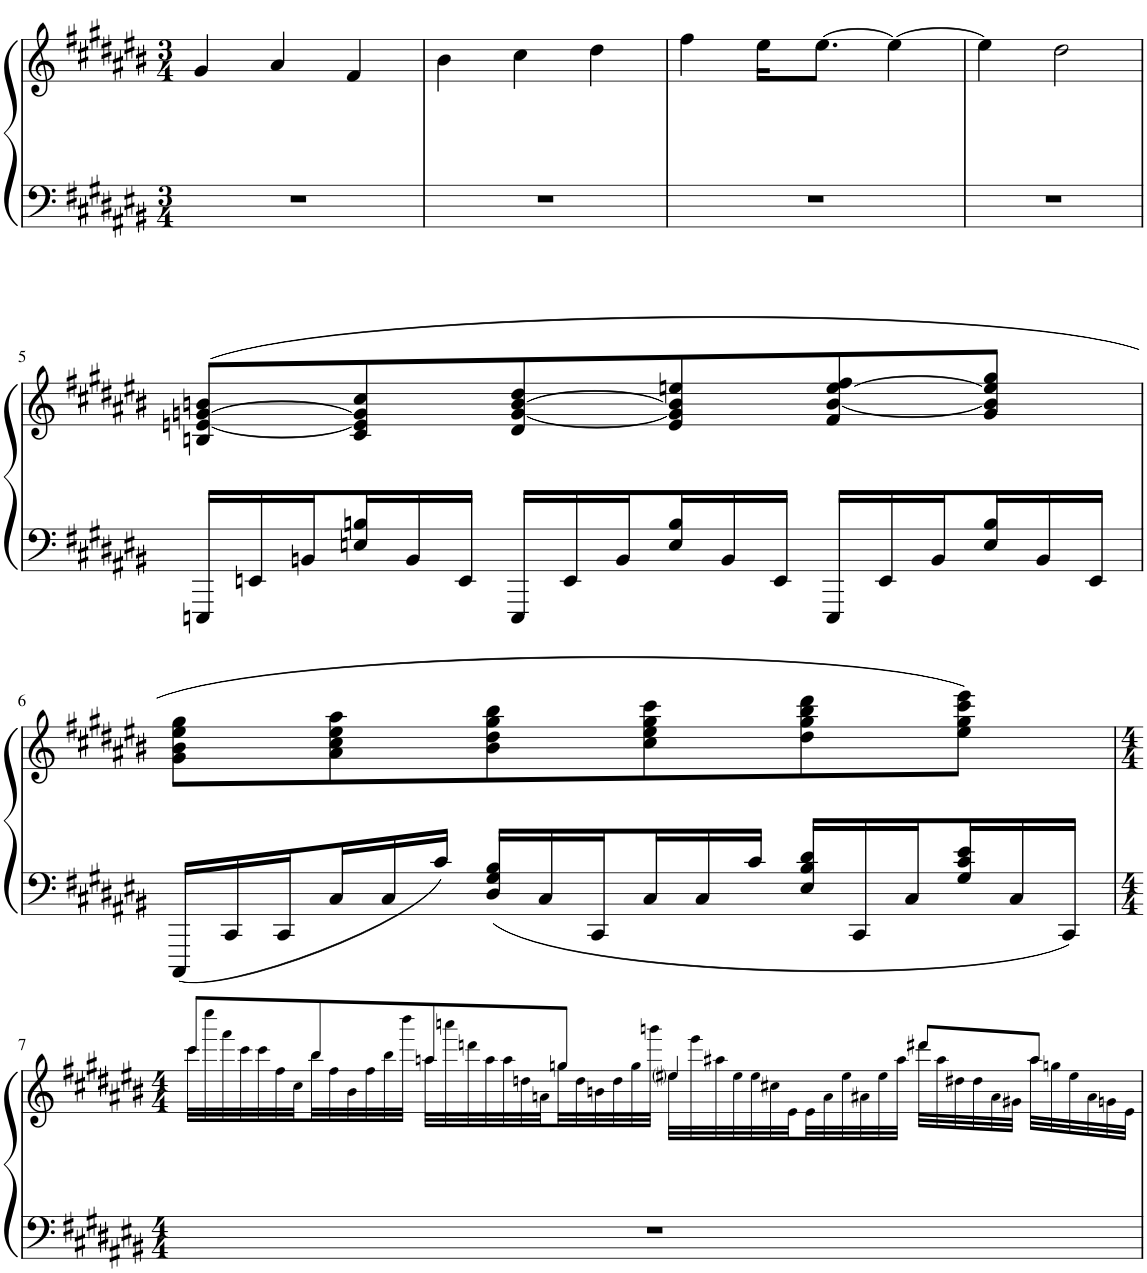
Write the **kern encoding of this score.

**kern	**kern
*part1	*part1
*staff2	*staff1
*I"Piano	*
*I'Pno	*
*clefF4	*clefG2
*k[f#c#g#d#a#e#b#]	*k[f#c#g#d#a#e#b#]
*M3/4	*M3/4
=1	=1
2.r	4g#/
.	4a#/
.	4f#/
=2	=2
2.r	4b#\
.	4cc#\
.	4dd#\
=3	=3
2.r	4ff#\
.	16ee#\KL
.	[8.ee#\J
.	4ee#\_
=4	=4
2.r	4ee#\]
.	2dd#\
!!LO:LB:g=z
=5	=5
*Xtuplet	*
24EEEn/LL	(8Bn/ [8en/ [8gn/ 8bn/L
24EEn/	.
24BBn/	.
24En/ 24Bn/	8c#/ 8e/] 8g/] 8cc#/
24BB/	.
24EE/JJ	.
24EEE/LL	8d#/ [8g/ [8b/ 8dd#/
24EE/	.
24BB/	.
24E/ 24B/	8e/ 8g/] 8b/] 8een/
24BB/	.
24EE/JJ	.
24EEE/LL	8f#/ [8b/ [8ee/ 8ff#/
24EE/	.
24BB/	.
24E/ 24B/	8g/ 8b/] 8ee/] 8gg#/J
24BB/	.
24EE/JJ	.
!!LO:LB:g=z
=6	=6
24CCC#/LL	8g#\ 8b#\ 8ee#\ 8gg#\L
24CC#/	.
24CC#/	.
24C#/	8a#\ 8cc#\ 8ee#\ 8aa#\
24C#/	.
24c#/JJ	.
24D#/ 24G#/ 24B#/LL	8b#\ 8dd#\ 8gg#\ 8bb#\
24C#/	.
24CC#/	.
24C#/	8cc#\ 8ee#\ 8gg#\ 8ccc#\
24C#/	.
24c#/JJ	.
24E#/ 24B#/ 24d#/LL	8dd#\ 8gg#\ 8bb#\ 8ddd#\
24CC#/	.
24C#/	.
24G#/ 24c#/ 24e#/	8ee#\ 8gg#\ 8ccc#\ 8eee#\J)
24C#/	.
24CC#/JJ	.
!!LO:LB:g=z
=7	=7
*M4/4	*M4/4
*	*^
*	*	*Xtuplet
1r	8ccc#!/L	56ccc#!\LLL
.	.	56cccc#!\
.	.	56fff#!\
.	.	56ccc#!\
.	.	56ccc#!\
.	.	56ff#!\
.	.	56cc#!\JJ
.	8bb#!/	48bb#!\LL
.	.	48ff#!\
.	.	48b#!\
.	.	48ff#!\
.	.	48bb#!\
.	.	48bbb#!\JJJ
.	8aan!/	56aa!\LLL
.	.	56aaan!\
.	.	56dddn!\
.	.	56aa!\
.	.	56aa!\
.	.	56ddn!\
.	.	56an!\
.	8ggn!/J	48gg!\
.	.	48dd!\
.	.	48bn!\
.	.	48dd!\
.	.	48gg!\
.	.	48gggn!\JJJ
.	4ee#i!/	56ee#!\LLL
.	.	56eee#!\
.	.	56aa#X!\
.	.	56ee#!\
.	.	56ee#!\
.	.	56cc#X!\
.	.	56e#!\
.	.	48e#!\
.	.	48a!\
.	.	48ee#!\
.	.	48a#X!\
.	.	48ee#!\
.	.	48aa#!\JJJ
.	8ddd#X!/L	48ddd#!\LLL
.	.	48aa#!\
.	.	48dd#X!\
.	.	48dd#!\
.	.	48a#!\
.	.	48g#X!\JJJ
.	8aa#!/J	48aa#!\LLL
.	.	48ggn!\
.	.	48ee#!\
.	.	48a#!\
.	.	48gn!\
.	.	48e#!\JJJ
*	*v	*v
=	=
*-	*-
